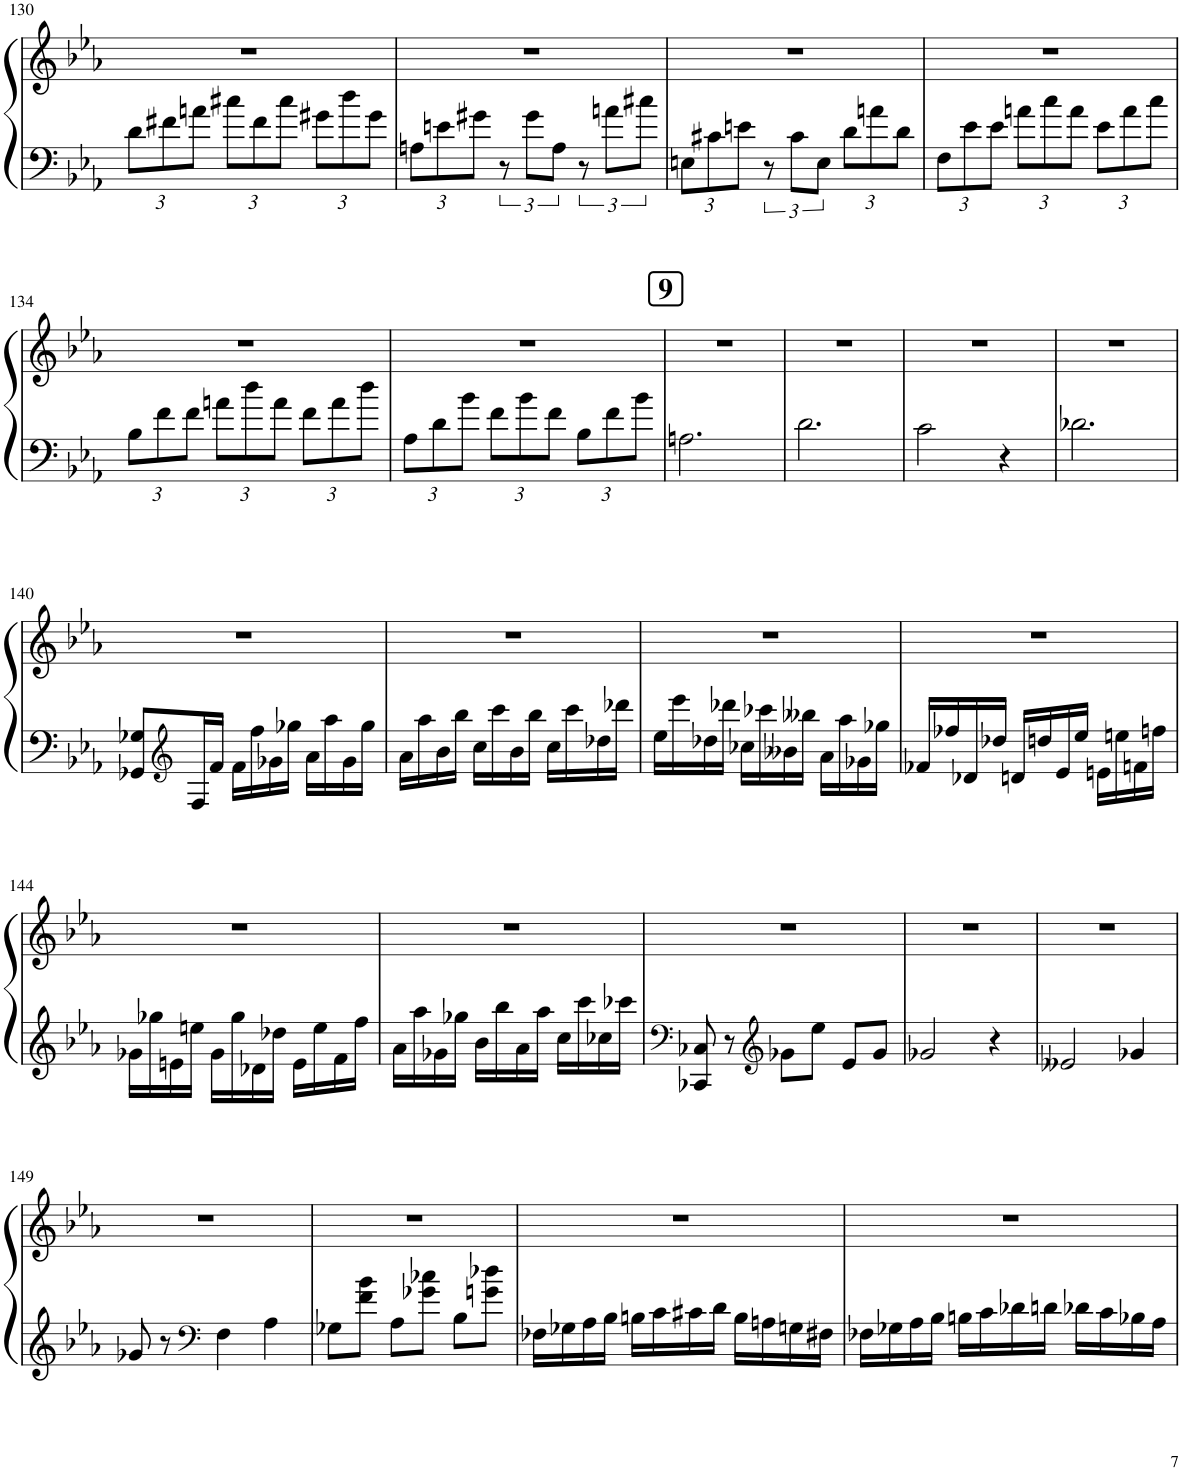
**kern	**kern
*part1	*part1
*staff2	*staff1
*I"Piano	*
*I'Pno.	*
!!LO:PB:g=z
*clefF4	*clefG2
*k[b-e-a-]	*k[b-e-a-]
*M3/4	*M3/4
*Xbrackettup	*
=130	=130
12d\L	2.r
12f#X\	.
12an\J	.
12cc#X\L	.
12f#\	.
12cc#\J	.
12g#X\L	.
12dd\	.
12g#\J	.
=131	=131
12An\L	2.r
12en\	.
12g#X\J	.
*brackettup	*
12r	.
12g#\L	.
12A\J	.
12r	.
12an\L	.
12cc#X\J	.
=132	=132
*Xbrackettup	*
12En\L	2.r
12c#X\	.
12en\J	.
*brackettup	*
12r	.
12c#\L	.
12E\J	.
*Xbrackettup	*
12d\L	.
12an\	.
12d\J	.
=133	=133
12F\L	2.r
12e-\	.
12e-\J	.
12an\L	.
12cc\	.
12a\J	.
12e-\L	.
12a\	.
12cc\J	.
!!LO:LB:g=z
=134	=134
12B-\L	2.r
12f\	.
12f\J	.
12an\L	.
12dd\	.
12a\J	.
12f\L	.
12a\	.
12dd\J	.
=135	=135
12A-\L	2.r
12d\	.
12b-\J	.
12f\L	.
12b-\	.
12f\J	.
12B-\L	.
12f\	.
12b-\J	.
!!LO:REH:place=s1:a:B:cj:fs=14:t=9
=136	=136
2.An\	2.r
=137	=137
2.d\	2.r
=138	=138
2c\	2.r
4r	.
=139	=139
2.d-X\	2.r
!!LO:LB:g=z
=140	=140
8GG-X/ 8G-X/L	2.r
*clefG2	*
16F/L	.
16f/JJ	.
16f\LL	.
16ff\	.
16g-X\	.
16gg-X\JJ	.
16a-\LL	.
16aa-\	.
16g-\	.
16gg-\JJ	.
=141	=141
16a-\LL	2.r
16aa-\	.
16b-\	.
16bb-\JJ	.
16cc\LL	.
16ccc\	.
16b-\	.
16bb-\JJ	.
16cc\LL	.
16ccc\	.
16dd-X\	.
16ddd-X\JJ	.
=142	=142
16ee-\LL	2.r
16eee-\	.
16dd-X\	.
16ddd-X\JJ	.
16cc-X\LL	.
16ccc-X\	.
16b--X\	.
16bb--X\JJ	.
16a-\LL	.
16aa-\	.
16g-X\	.
16gg-X\JJ	.
=143	=143
16f-X/LL	2.r
16ff-X/	.
16d-X/	.
16dd-X/JJ	.
16dn/LL	.
16ddn/	.
16e-/	.
16ee-/JJ	.
16en\LL	.
16een\	.
16fn\	.
16ffn\JJ	.
!!LO:LB:g=z
=144	=144
16g-X\LL	2.r
16gg-X\	.
16en\	.
16een\JJ	.
16g-\LL	.
16gg-\	.
16d-X\	.
16dd-X\JJ	.
16e\LL	.
16ee\	.
16f\	.
16ff\JJ	.
=145	=145
16a-\LL	2.r
16aa-\	.
16g-X\	.
16gg-X\JJ	.
16b-\LL	.
16bb-\	.
16a-\	.
16aa-\JJ	.
16cc\LL	.
16ccc\	.
16cc-X\	.
16ccc-X\JJ	.
=146	=146
*clefF4	*
8CC-X/ 8C-X/	2.r
8r	.
*clefG2	*
8g-X\L	.
8ee-\J	.
8e-/L	.
8g-/J	.
=147	=147
2g-X/	2.r
4r	.
=148	=148
2e--X/	2.r
4g-X/	.
!!LO:LB:g=z
=149	=149
8g-X/	2.r
8r	.
*clefF4	*
4F\	.
4A-\	.
=150	=150
8G-X\L	2.r
8f\ 8b-\J	.
8A-\L	.
8g-X\ 8cc-X\J	.
8B-\L	.
8gn\ 8dd-X\J	.
=151	=151
16F-X\LL	2.r
16G-X\	.
16A-\	.
16B-\JJ	.
16Bn\LL	.
16c\	.
16c#X\	.
16d\JJ	.
16B\LL	.
16An\	.
16Gn\	.
16F#X\JJ	.
=152	=152
16F-X\LL	2.r
16G-X\	.
16A-\	.
16B-\JJ	.
16Bn\LL	.
16c\	.
16d-X\	.
16dn\JJ	.
16d-X\LL	.
16c\	.
16B-X\	.
16A-\JJ	.
=	=
*-	*-
